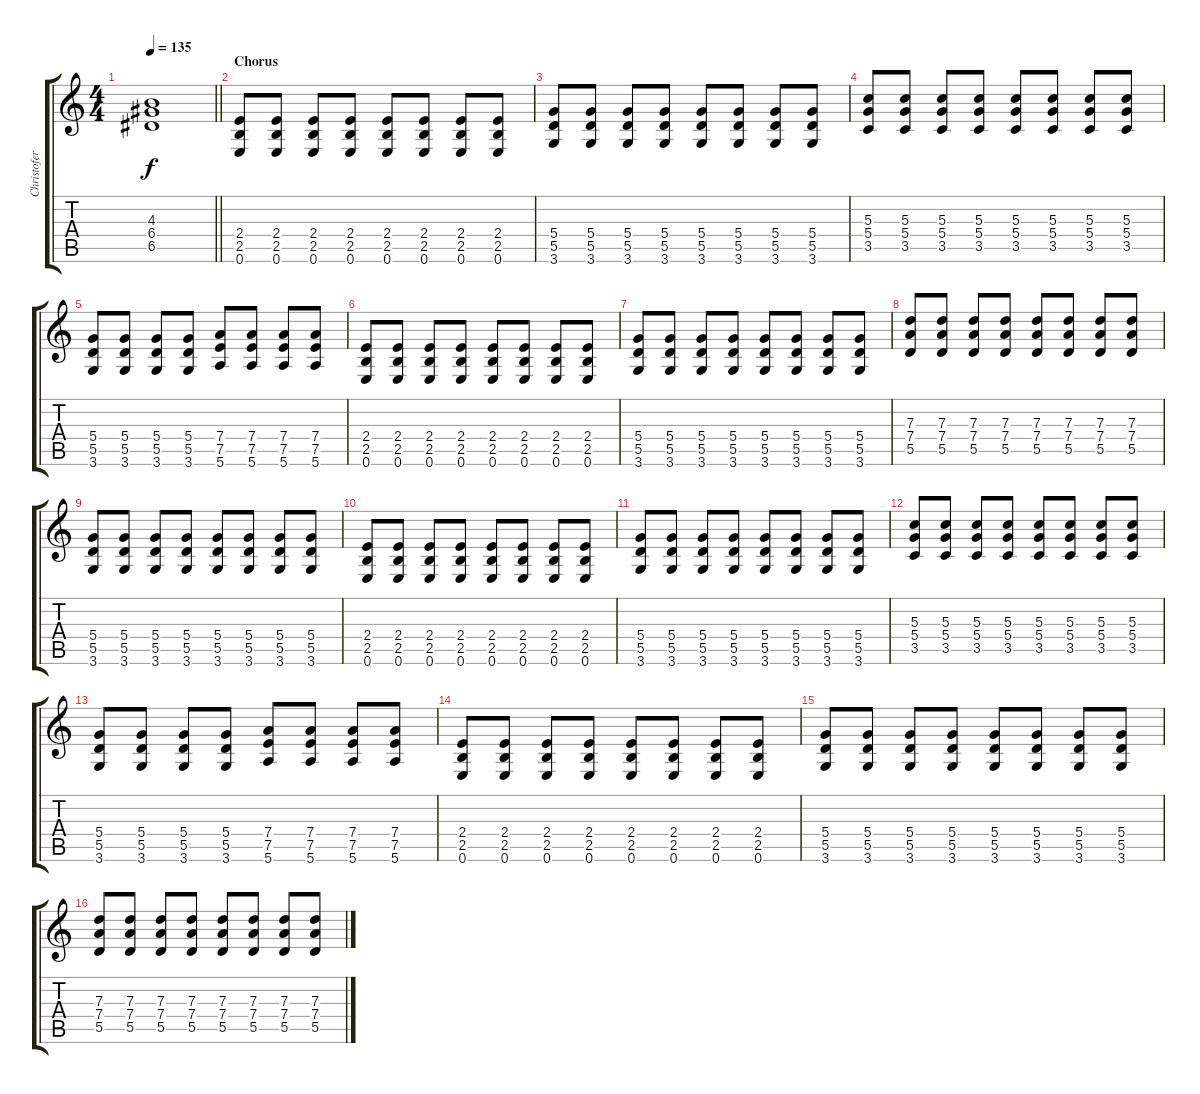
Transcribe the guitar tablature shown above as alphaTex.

\track ("Christofer Johnsson" "Christofer") {instrument distortionguitar}
\staff {score tabs}
\tuning (E4 B3 G3 D3 A2 E2) {hide}
\ts (4 4)
\tempo 135
\clef g2
\barLineRight lightlight
\ks c
(4.3{t} 6.4{t} 6.5{t}).1{dy f} |
\section ("" "Chorus")
(2.4 2.5 0.6).8 (2.4 2.5 0.6).8 (2.4 2.5 0.6).8 (2.4 2.5 0.6).8 (2.4 2.5 0.6).8 (2.4 2.5 0.6).8 (2.4 2.5 0.6).8 (2.4 2.5 0.6).8 |
(5.4 5.5 3.6).8 (5.4 5.5 3.6).8 (5.4 5.5 3.6).8 (5.4 5.5 3.6).8 (5.4 5.5 3.6).8 (5.4 5.5 3.6).8 (5.4 5.5 3.6).8 (5.4 5.5 3.6).8 |
(5.3 5.4 3.5).8 (5.3 5.4 3.5).8 (5.3 5.4 3.5).8 (5.3 5.4 3.5).8 (5.3 5.4 3.5).8 (5.3 5.4 3.5).8 (5.3 5.4 3.5).8 (5.3 5.4 3.5).8 |
(5.4 5.5 3.6).8 (5.4 5.5 3.6).8 (5.4 5.5 3.6).8 (5.4 5.5 3.6).8 (7.4 7.5 5.6).8 (7.4 7.5 5.6).8 (7.4 7.5 5.6).8 (7.4 7.5 5.6).8 |
(2.4 2.5 0.6).8 (2.4 2.5 0.6).8 (2.4 2.5 0.6).8 (2.4 2.5 0.6).8 (2.4 2.5 0.6).8 (2.4 2.5 0.6).8 (2.4 2.5 0.6).8 (2.4 2.5 0.6).8 |
(5.4 5.5 3.6).8 (5.4 5.5 3.6).8 (5.4 5.5 3.6).8 (5.4 5.5 3.6).8 (5.4 5.5 3.6).8 (5.4 5.5 3.6).8 (5.4 5.5 3.6).8 (5.4 5.5 3.6).8 |
(7.3 7.4 5.5).8 (7.3 7.4 5.5).8 (7.3 7.4 5.5).8 (7.3 7.4 5.5).8 (7.3 7.4 5.5).8 (7.3 7.4 5.5).8 (7.3 7.4 5.5).8 (7.3 7.4 5.5).8 |
(5.4 5.5 3.6).8 (5.4 5.5 3.6).8 (5.4 5.5 3.6).8 (5.4 5.5 3.6).8 (5.4 5.5 3.6).8 (5.4 5.5 3.6).8 (5.4 5.5 3.6).8 (5.4 5.5 3.6).8 |
(2.4 2.5 0.6).8 (2.4 2.5 0.6).8 (2.4 2.5 0.6).8 (2.4 2.5 0.6).8 (2.4 2.5 0.6).8 (2.4 2.5 0.6).8 (2.4 2.5 0.6).8 (2.4 2.5 0.6).8 |
(5.4 5.5 3.6).8 (5.4 5.5 3.6).8 (5.4 5.5 3.6).8 (5.4 5.5 3.6).8 (5.4 5.5 3.6).8 (5.4 5.5 3.6).8 (5.4 5.5 3.6).8 (5.4 5.5 3.6).8 |
(5.3 5.4 3.5).8 (5.3 5.4 3.5).8 (5.3 5.4 3.5).8 (5.3 5.4 3.5).8 (5.3 5.4 3.5).8 (5.3 5.4 3.5).8 (5.3 5.4 3.5).8 (5.3 5.4 3.5).8 |
(5.4 5.5 3.6).8 (5.4 5.5 3.6).8 (5.4 5.5 3.6).8 (5.4 5.5 3.6).8 (7.4 7.5 5.6).8 (7.4 7.5 5.6).8 (7.4 7.5 5.6).8 (7.4 7.5 5.6).8 |
(2.4 2.5 0.6).8 (2.4 2.5 0.6).8 (2.4 2.5 0.6).8 (2.4 2.5 0.6).8 (2.4 2.5 0.6).8 (2.4 2.5 0.6).8 (2.4 2.5 0.6).8 (2.4 2.5 0.6).8 |
(5.4 5.5 3.6).8 (5.4 5.5 3.6).8 (5.4 5.5 3.6).8 (5.4 5.5 3.6).8 (5.4 5.5 3.6).8 (5.4 5.5 3.6).8 (5.4 5.5 3.6).8 (5.4 5.5 3.6).8 |
(7.3 7.4 5.5).8 (7.3 7.4 5.5).8 (7.3 7.4 5.5).8 (7.3 7.4 5.5).8 (7.3 7.4 5.5).8 (7.3 7.4 5.5).8 (7.3 7.4 5.5).8 (7.3 7.4 5.5).8
